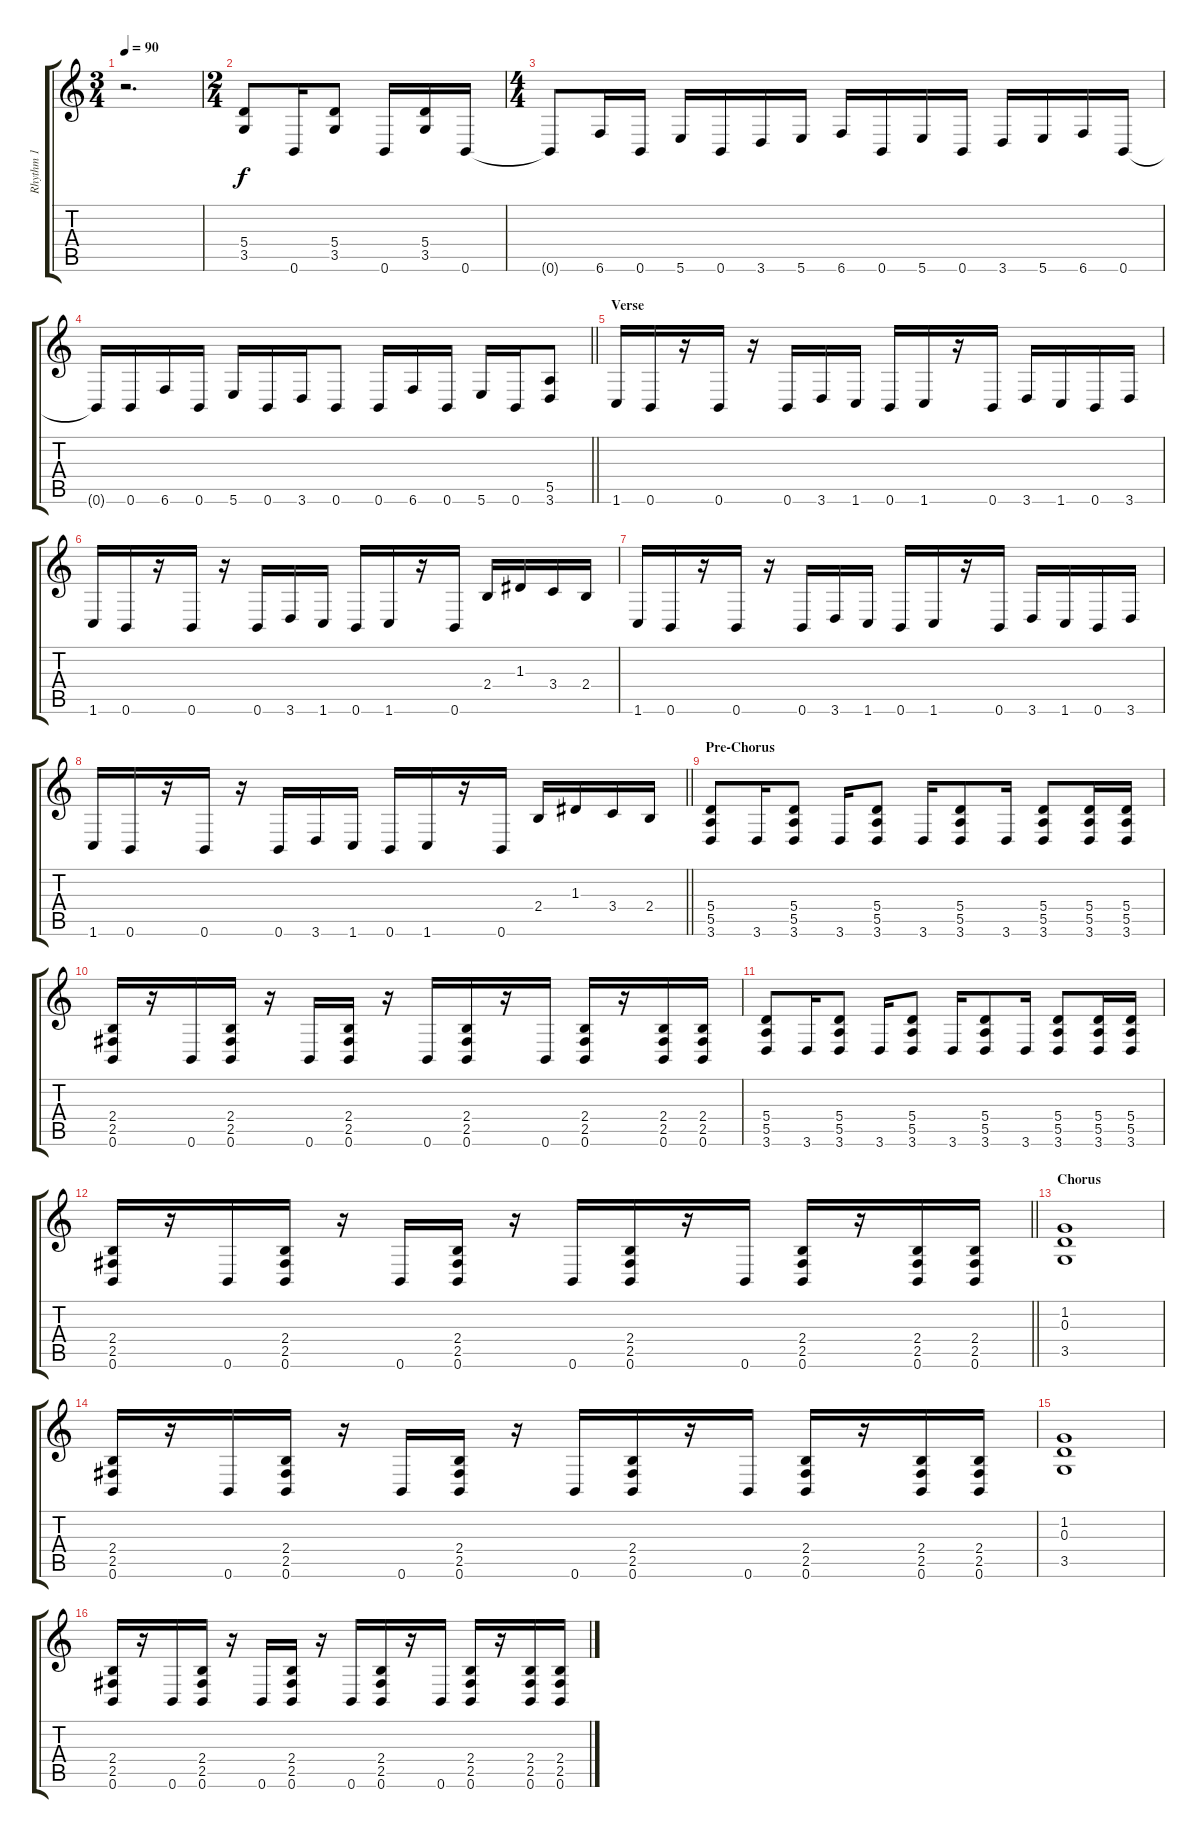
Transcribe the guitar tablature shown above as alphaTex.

\track ("Rhythm 1" "Rhythm 1") {instrument distortionguitar}
\staff {score tabs}
\tuning (B3 Gb3 D3 A2 E2 B1) {hide}
\ts (3 4)
\tempo 90
\clef g2
\ks c
r.2{d dy f} |
\ts (2 4)
(5.4 3.5).8 0.6.16 (5.4 3.5).8 0.6.16 (5.4 3.5).16 0.6.16 |
\ts (4 4)
0.6{t}.8 6.6.16 0.6.16 5.6.16 0.6.16 3.6.16 5.6.16 6.6.16 0.6.16 5.6.16 0.6.16 3.6.16 5.6.16 6.6.16 0.6.16 |
\barLineRight lightlight
0.6{t}.16 0.6.16 6.6.16 0.6.16 5.6.16 0.6.16 3.6.16 0.6.8 0.6.16 6.6.16 0.6.16 5.6.16 0.6.16 (5.5 3.6).8 |
\section ("" "Verse")
1.6.16 0.6.16 r.16 0.6.16 r.16 0.6.16 3.6.16 1.6.16 0.6.16 1.6.16 r.16 0.6.16 3.6.16 1.6.16 0.6.16 3.6.16 |
1.6.16 0.6.16 r.16 0.6.16 r.16 0.6.16 3.6.16 1.6.16 0.6.16 1.6.16 r.16 0.6.16 2.4.16 1.3.16 3.4.16 2.4.16 |
1.6.16 0.6.16 r.16 0.6.16 r.16 0.6.16 3.6.16 1.6.16 0.6.16 1.6.16 r.16 0.6.16 3.6.16 1.6.16 0.6.16 3.6.16 |
\barLineRight lightlight
1.6.16 0.6.16 r.16 0.6.16 r.16 0.6.16 3.6.16 1.6.16 0.6.16 1.6.16 r.16 0.6.16 2.4.16 1.3.16 3.4.16 2.4.16 |
\section ("" "Pre-Chorus")
(5.4 5.5 3.6).8 3.6.16 (5.4 5.5 3.6).8 3.6.16 (5.4 5.5 3.6).8 3.6.16 (5.4 5.5 3.6).8 3.6.16 (5.4 5.5 3.6).8 (5.4 5.5 3.6).16 (5.4 5.5 3.6).16 |
(2.4 2.5 0.6).16 r.16 0.6.16 (2.4 2.5 0.6).16 r.16 0.6.16 (2.4 2.5 0.6).16 r.16 0.6.16 (2.4 2.5 0.6).16 r.16 0.6.16 (2.4 2.5 0.6).16 r.16 (2.4 2.5 0.6).16 (2.4 2.5 0.6).16 |
(5.4 5.5 3.6).8 3.6.16 (5.4 5.5 3.6).8 3.6.16 (5.4 5.5 3.6).8 3.6.16 (5.4 5.5 3.6).8 3.6.16 (5.4 5.5 3.6).8 (5.4 5.5 3.6).16 (5.4 5.5 3.6).16 |
\barLineRight lightlight
(2.4 2.5 0.6).16 r.16 0.6.16 (2.4 2.5 0.6).16 r.16 0.6.16 (2.4 2.5 0.6).16 r.16 0.6.16 (2.4 2.5 0.6).16 r.16 0.6.16 (2.4 2.5 0.6).16 r.16 (2.4 2.5 0.6).16 (2.4 2.5 0.6).16 |
\section ("" "Chorus")
(1.2 0.3 3.5).1 |
(2.4 2.5 0.6).16 r.16 0.6.16 (2.4 2.5 0.6).16 r.16 0.6.16 (2.4 2.5 0.6).16 r.16 0.6.16 (2.4 2.5 0.6).16 r.16 0.6.16 (2.4 2.5 0.6).16 r.16 (2.4 2.5 0.6).16 (2.4 2.5 0.6).16 |
(1.2 0.3 3.5).1 |
(2.4 2.5 0.6).16 r.16 0.6.16 (2.4 2.5 0.6).16 r.16 0.6.16 (2.4 2.5 0.6).16 r.16 0.6.16 (2.4 2.5 0.6).16 r.16 0.6.16 (2.4 2.5 0.6).16 r.16 (2.4 2.5 0.6).16 (2.4 2.5 0.6).16
